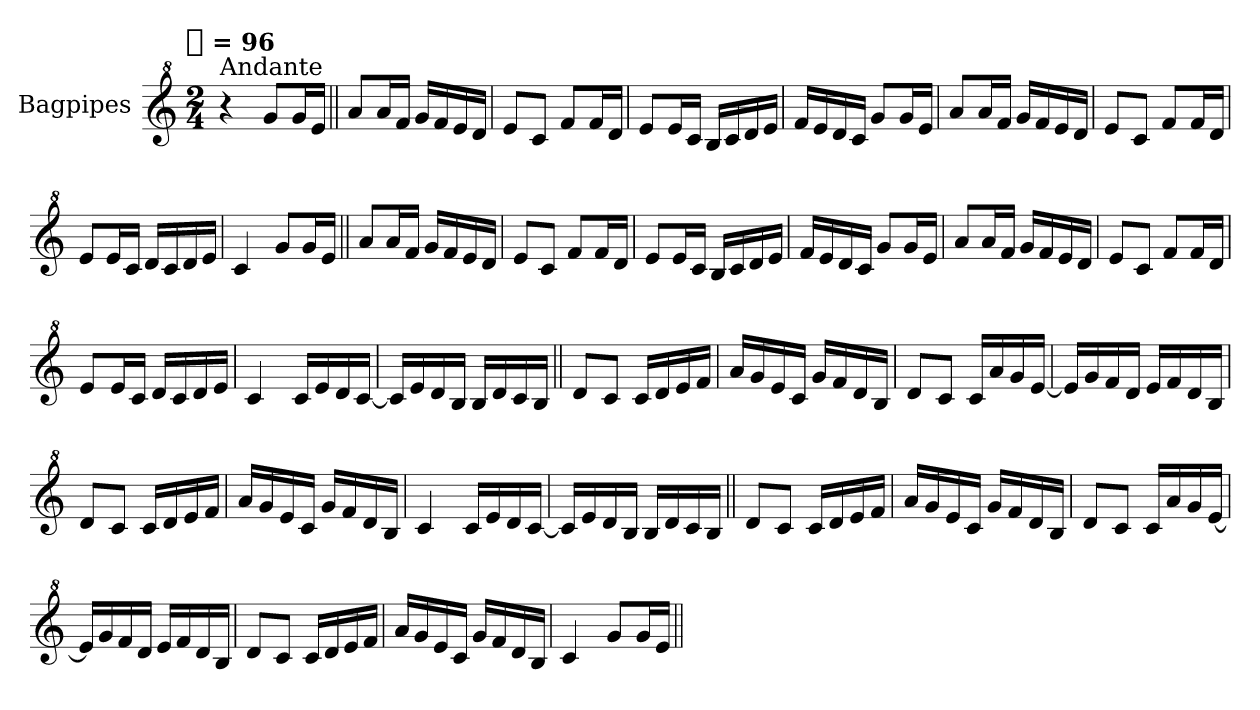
**kern
*part1
*staff1
*I"Bagpipes
*I'Bag
*clefG^2
*k[]
!!LO:TX:omd:t=[quarter] = 96
*M2/4
*MM96
=1
!LO:TX:a:t=Andante
4r
8ggL
16ggL
16eeJJ
=||
8aaL
16aaL
16ffJJ
16ggLL
16ff
16ee
16ddJJ
=
8eeL
8ccJ
8ffL
16ffL
16ddJJ
=
8eeL
16eeL
16ccJJ
16bLL
16cc
16dd
16eeJJ
=
16ffLL
16ee
16dd
16ccJJ
8ggL
16ggL
16eeJJ
=
8aaL
16aaL
16ffJJ
16ggLL
16ff
16ee
16ddJJ
=
8eeL
8ccJ
8ffL
16ffL
16ddJJ
=
8eeL
16eeL
16ccJJ
16ddLL
16cc
16dd
16eeJJ
=
4cc
8ggL
16ggL
16eeJJ
=||
8aaL
16aaL
16ffJJ
16ggLL
16ff
16ee
16ddJJ
=
8eeL
8ccJ
8ffL
16ffL
16ddJJ
=
8eeL
16eeL
16ccJJ
16bLL
16cc
16dd
16eeJJ
=
16ffLL
16ee
16dd
16ccJJ
8ggL
16ggL
16eeJJ
=
8aaL
16aaL
16ffJJ
16ggLL
16ff
16ee
16ddJJ
=
8eeL
8ccJ
8ffL
16ffL
16ddJJ
=
8eeL
16eeL
16ccJJ
16ddLL
16cc
16dd
16eeJJ
=
4cc
16ccLL
16ee
16dd
[16ccJJ
=
16ccLL]
16ee
16dd
16bJJ
16bLL
16dd
16cc
16bJJ
=||
8ddL
8ccJ
16ccLL
16dd
16ee
16ffJJ
=
16aaLL
16gg
16ee
16ccJJ
16ggLL
16ff
16dd
16bJJ
=
8ddL
8ccJ
16ccLL
16aa
16gg
[16eeJJ
=
16eeLL]
16gg
16ff
16ddJJ
16eeLL
16ff
16dd
16bJJ
=
8ddL
8ccJ
16ccLL
16dd
16ee
16ffJJ
=
16aaLL
16gg
16ee
16ccJJ
16ggLL
16ff
16dd
16bJJ
=
4cc
16ccLL
16ee
16dd
[16ccJJ
=
16ccLL]
16ee
16dd
16bJJ
16bLL
16dd
16cc
16bJJ
=||
8ddL
8ccJ
16ccLL
16dd
16ee
16ffJJ
=
16aaLL
16gg
16ee
16ccJJ
16ggLL
16ff
16dd
16bJJ
=
8ddL
8ccJ
16ccLL
16aa
16gg
[16eeJJ
=
16eeLL]
16gg
16ff
16ddJJ
16eeLL
16ff
16dd
16bJJ
=
8ddL
8ccJ
16ccLL
16dd
16ee
16ffJJ
=
16aaLL
16gg
16ee
16ccJJ
16ggLL
16ff
16dd
16bJJ
=
4cc
8ggL
16ggL
16eeJJ
=||
*-
